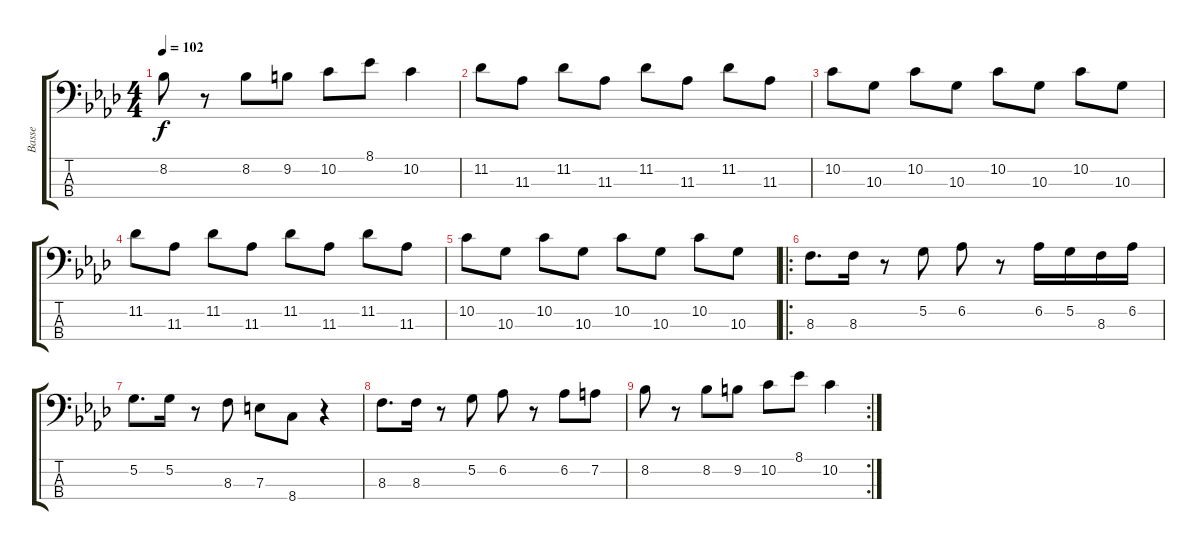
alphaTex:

\track ("Basse" "Basse") {instrument electricbassfinger}
\staff {score tabs}
\tuning (G2 D2 A1 E1) {hide}
\ts (4 4)
\tempo 102
\clef f4
\ks ab
8.2.8{dy f} r.8 8.2.8 9.2.8 10.2.8 8.1.8 10.2.4 |
11.2.8 11.3.8 11.2.8 11.3.8 11.2.8 11.3.8 11.2.8 11.3.8 |
10.2.8 10.3.8 10.2.8 10.3.8 10.2.8 10.3.8 10.2.8 10.3.8 |
11.2.8 11.3.8 11.2.8 11.3.8 11.2.8 11.3.8 11.2.8 11.3.8 |
10.2.8 10.3.8 10.2.8 10.3.8 10.2.8 10.3.8 10.2.8 10.3.8 |
\ro
8.3.8{d} 8.3.16 r.8 5.2.8 6.2.8 r.8 6.2.16 5.2.16 8.3.16 6.2.16 |
5.2.8{d} 5.2.16 r.8 8.3.8 7.3.8 8.4.8 r.4 |
8.3.8{d} 8.3.16 r.8 5.2.8 6.2.8 r.8 6.2.8 7.2.8 |
\rc 2
8.2.8 r.8 8.2.8 9.2.8 10.2.8 8.1.8 10.2.4
